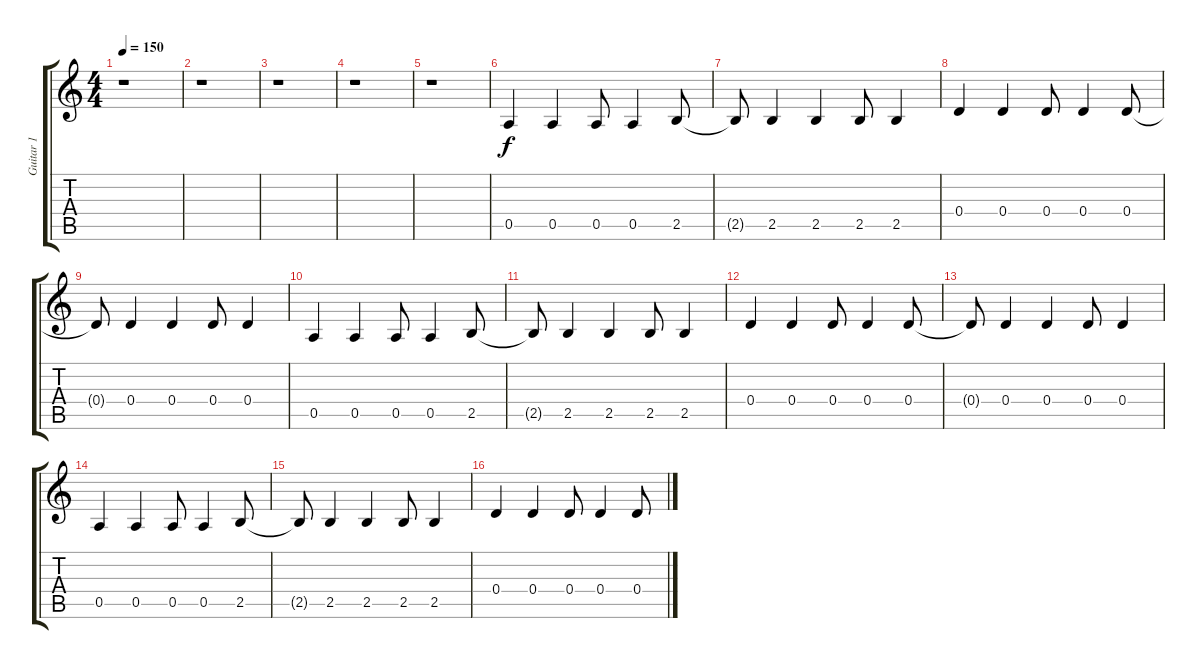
\track ("Guitar 1" "Guitar 1") {instrument electricguitarclean}
\staff {score tabs}
\tuning (E4 B3 G3 D3 A2 E2) {hide}
\ts (4 4)
\tempo 150
\clef g2
\ks c
r.1{dy f instrument electricguitarclean} |
r.1 |
r.1 |
r.1 |
r.1 |
0.5.4 0.5.4 0.5.8 0.5.4 2.5.8 |
2.5{t}.8 2.5.4 2.5.4 2.5.8 2.5.4 |
0.4.4 0.4.4 0.4.8 0.4.4 0.4.8 |
0.4{t}.8 0.4.4 0.4.4 0.4.8 0.4.4 |
0.5.4 0.5.4 0.5.8 0.5.4 2.5.8 |
2.5{t}.8 2.5.4 2.5.4 2.5.8 2.5.4 |
0.4.4 0.4.4 0.4.8 0.4.4 0.4.8 |
0.4{t}.8 0.4.4 0.4.4 0.4.8 0.4.4 |
0.5.4 0.5.4 0.5.8 0.5.4 2.5.8 |
2.5{t}.8 2.5.4 2.5.4 2.5.8 2.5.4 |
0.4.4 0.4.4 0.4.8 0.4.4 0.4.8
